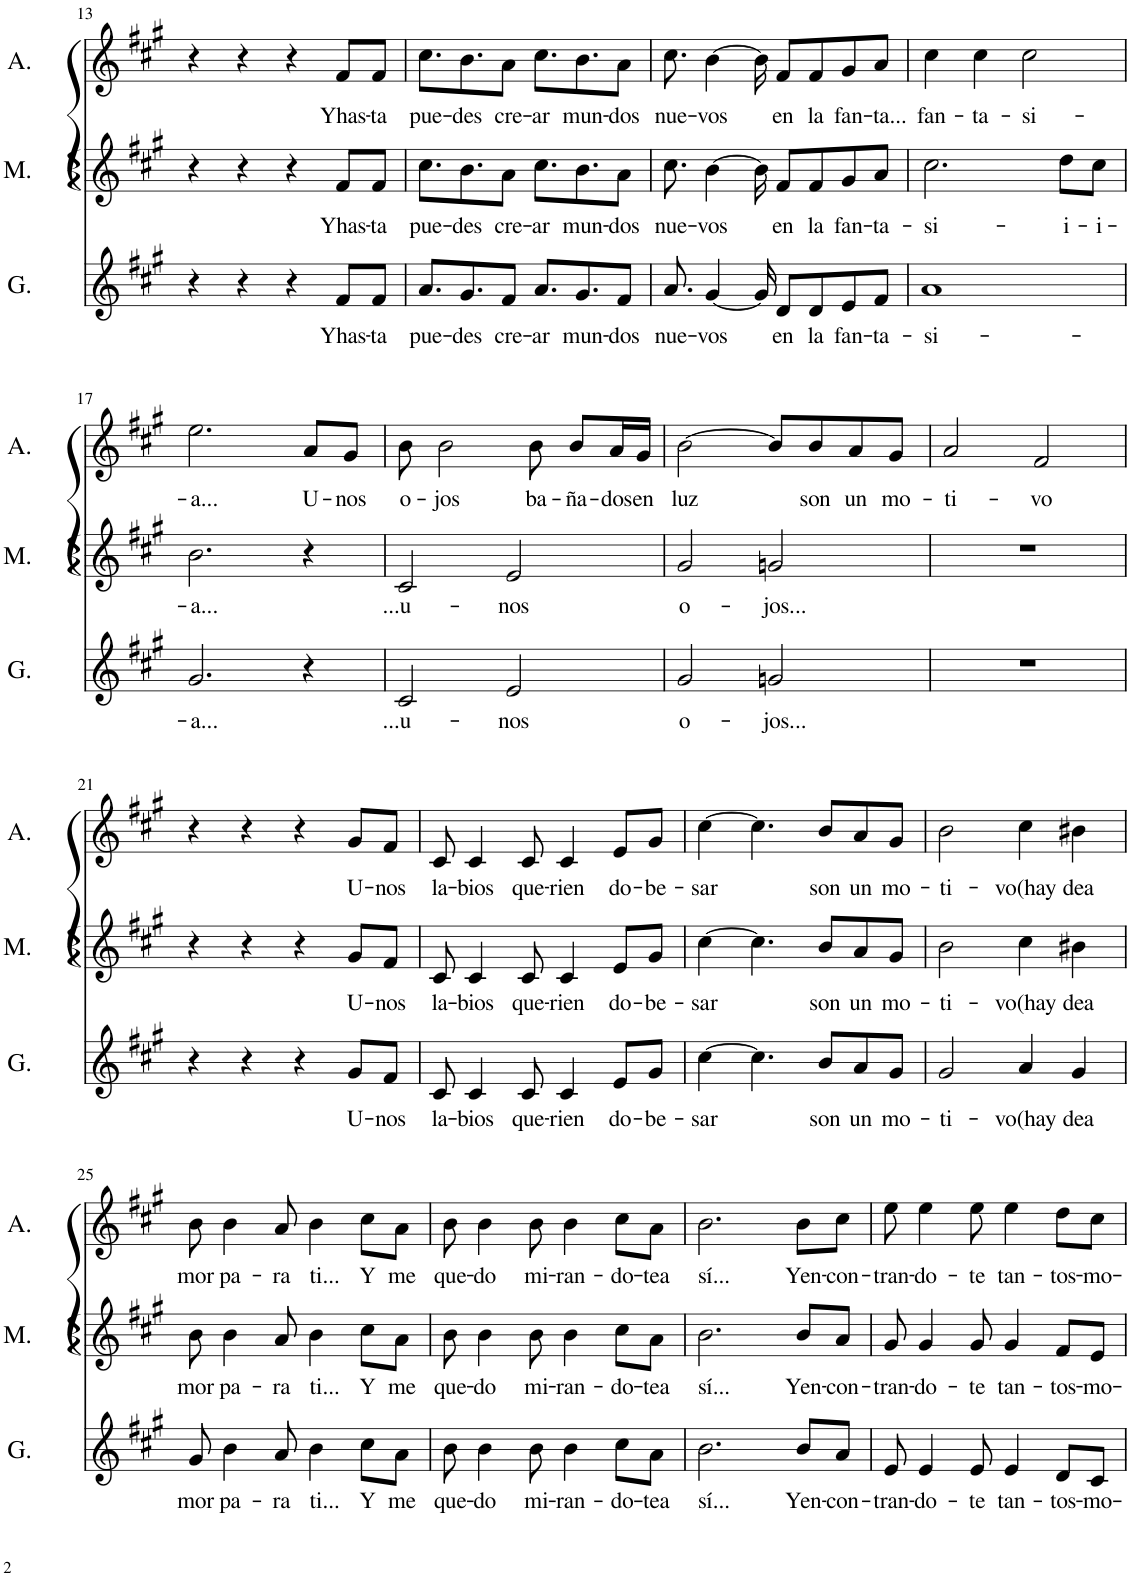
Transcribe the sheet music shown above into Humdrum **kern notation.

**kern	**text	**kern	**text	**kern	**text
*part3	*part3	*part2	*part2	*part1	*part1
*staff3	*staff3	*staff2	*staff2	*staff1	*staff1
*I"Graves.	*	*I"Medios	*	*I"Agudos	*
*I'G.	*	*I'M.	*	*I'A.	*
!!LO:PB:g=z
*clefG2	*	*clefG2	*	*clefG2	*
*k[f#c#g#]	*	*k[f#c#g#]	*	*k[f#c#g#]	*
*M4/4	*	*M4/4	*	*M4/4	*
=13	=13	=13	=13	=13	=13
4r	.	4r	.	4r	.
4r	.	4r	.	4r	.
4r	.	4r	.	4r	.
!	!LO:LY:b	!	!LO:LY:b	!	!LO:LY:b
8f#/L	Yhas-	8f#/L	Yhas-	8f#/L	Yhas-
!	!LO:LY:b	!	!LO:LY:b	!	!LO:LY:b
8f#/J	-ta	8f#/J	-ta	8f#/J	-ta
=14	=14	=14	=14	=14	=14
!	!LO:LY:b	!	!LO:LY:b	!	!LO:LY:b
8.a/L	pue-	8.cc#\L	pue-	8.cc#\L	pue-
!	!LO:LY:b	!	!LO:LY:b	!	!LO:LY:b
8.g#/	-des	8.b\	-des	8.b\	-des
!	!LO:LY:b	!	!LO:LY:b	!	!LO:LY:b
8f#/J	cre-	8a\J	cre-	8a\J	cre-
!	!LO:LY:b	!	!LO:LY:b	!	!LO:LY:b
8.a/L	-ar	8.cc#\L	-ar	8.cc#\L	-ar
!	!LO:LY:b	!	!LO:LY:b	!	!LO:LY:b
8.g#/	mun-	8.b\	mun-	8.b\	mun-
!	!LO:LY:b	!	!LO:LY:b	!	!LO:LY:b
8f#/J	-dos	8a\J	-dos	8a\J	-dos
=15	=15	=15	=15	=15	=15
!	!LO:LY:b	!	!LO:LY:b	!	!LO:LY:b
8.a/	nue-	8.cc#\	nue-	8.cc#\	nue-
!	!LO:LY:b	!	!LO:LY:b	!	!LO:LY:b
[4g#/	-vos	[4b\	-vos	[4b\	-vos
16g#/]	.	16b\]	.	16b\]	.
!	!LO:LY:b	!	!LO:LY:b	!	!LO:LY:b
8d/L	en	8f#/L	en	8f#/L	en
!	!LO:LY:b	!	!LO:LY:b	!	!LO:LY:b
8d/	la	8f#/	la	8f#/	la
!	!LO:LY:b	!	!LO:LY:b	!	!LO:LY:b
8e/	fan-	8g#/	fan-	8g#/	fan-
!	!LO:LY:b	!	!LO:LY:b	!	!LO:LY:b
8f#/J	-ta-	8a/J	-ta-	8a/J	-ta...
=16	=16	=16	=16	=16	=16
!	!LO:LY:b	!	!LO:LY:b	!	!LO:LY:b
1a	-si-	2.cc#\	-si-	4cc#\	fan-
!	!	!	!	!	!LO:LY:b
.	.	.	.	4cc#\	-ta-
!	!	!	!	!	!LO:LY:b
.	.	.	.	2cc#\	si-
!	!	!	!LO:LY:b	!	!
.	.	8dd\L	-i-	.	.
!	!	!	!LO:LY:b	!	!
.	.	8cc#\J	-i-	.	.
!!LO:LB:g=z
=17	=17	=17	=17	=17	=17
!	!LO:LY:b	!	!LO:LY:b	!	!LO:LY:b
2.g#/	-a...	2.b\	-a...	2.ee\	-a...
!	!	!	!	!	!LO:LY:b
4r	.	4r	.	8a/L	U-
!	!	!	!	!	!LO:LY:b
.	.	.	.	8g#/J	-nos
=18	=18	=18	=18	=18	=18
!	!LO:LY:b	!	!LO:LY:b	!	!LO:LY:b
2c#/	...u-	2c#/	...u-	8b\	o-
!	!	!	!	!	!LO:LY:b
.	.	.	.	2b\	-jos
!	!LO:LY:b	!	!LO:LY:b	!	!
2e/	-nos	2e/	-nos	.	.
!	!	!	!	!	!LO:LY:b
.	.	.	.	8b\	ba-
!	!	!	!	!	!LO:LY:b
.	.	.	.	8b/L	ña-
!	!	!	!	!	!LO:LY:b
.	.	.	.	16a/L	-dos
!	!	!	!	!	!LO:LY:b
.	.	.	.	16g#/JJ	en
=19	=19	=19	=19	=19	=19
!	!LO:LY:b	!	!LO:LY:b	!	!LO:LY:b
2g#/	o-	2g#/	o-	[2b\	luz
!	!LO:LY:b	!	!LO:LY:b	!	!
2gn/	-jos...	2gn/	-jos...	8b/L]	.
!	!	!	!	!	!LO:LY:b
.	.	.	.	8b/	son
!	!	!	!	!	!LO:LY:b
.	.	.	.	8a/	un
!	!	!	!	!	!LO:LY:b
.	.	.	.	8g#/J	mo-
=20	=20	=20	=20	=20	=20
!	!	!	!	!	!LO:LY:b
1r	.	1r	.	2a/	-ti-
!	!	!	!	!	!LO:LY:b
.	.	.	.	2f#/	-vo
!!LO:LB:g=z
=21	=21	=21	=21	=21	=21
4r	.	4r	.	4r	.
4r	.	4r	.	4r	.
4r	.	4r	.	4r	.
!	!LO:LY:b	!	!LO:LY:b	!	!LO:LY:b
8g#/L	U-	8g#/L	U-	8g#/L	U-
!	!LO:LY:b	!	!LO:LY:b	!	!LO:LY:b
8f#/J	-nos	8f#/J	-nos	8f#/J	-nos
=22	=22	=22	=22	=22	=22
!	!LO:LY:b	!	!LO:LY:b	!	!LO:LY:b
8c#/	la-	8c#/	la-	8c#/	la-
!	!LO:LY:b	!	!LO:LY:b	!	!LO:LY:b
4c#/	-bios	4c#/	-bios	4c#/	-bios
!	!LO:LY:b	!	!LO:LY:b	!	!LO:LY:b
8c#/	que-	8c#/	que-	8c#/	que-
!	!LO:LY:b	!	!LO:LY:b	!	!LO:LY:b
4c#/	-rien	4c#/	-rien	4c#/	-rien
!	!LO:LY:b	!	!LO:LY:b	!	!LO:LY:b
8e/L	do-	8e/L	do-	8e/L	do-
!	!LO:LY:b	!	!LO:LY:b	!	!LO:LY:b
8g#/J	-be-	8g#/J	-be-	8g#/J	-be-
=23	=23	=23	=23	=23	=23
!	!LO:LY:b	!	!LO:LY:b	!	!LO:LY:b
[4cc#\	-sar	[4cc#\	-sar	[4cc#\	-sar
4.cc#\]	.	4.cc#\]	.	4.cc#\]	.
!	!LO:LY:b	!	!LO:LY:b	!	!LO:LY:b
8b/L	son	8b/L	son	8b/L	son
!	!LO:LY:b	!	!LO:LY:b	!	!LO:LY:b
8a/	un	8a/	un	8a/	un
!	!LO:LY:b	!	!LO:LY:b	!	!LO:LY:b
8g#/J	mo-	8g#/J	mo-	8g#/J	mo-
=24	=24	=24	=24	=24	=24
!	!LO:LY:b	!	!LO:LY:b	!	!LO:LY:b
2g#/	-ti-	2b\	-ti-	2b\	-ti-
!	!LO:LY:b	!	!LO:LY:b	!	!LO:LY:b
4a/	-vo(hay	4cc#\	-vo(hay	4cc#\	-vo(hay
!	!LO:LY:b	!	!LO:LY:b	!	!LO:LY:b
4g#/	dea	4b#X\	dea	4b#X\	dea
!!LO:LB:g=z
=25	=25	=25	=25	=25	=25
!	!LO:LY:b	!	!LO:LY:b	!	!LO:LY:b
8g#/	mor	8b\	mor	8b\	mor
!	!LO:LY:b	!	!LO:LY:b	!	!LO:LY:b
4b\	pa-	4b\	pa-	4b\	pa-
!	!LO:LY:b	!	!LO:LY:b	!	!LO:LY:b
8a/	-ra	8a/	-ra	8a/	-ra
!	!LO:LY:b	!	!LO:LY:b	!	!LO:LY:b
4b\	ti...	4b\	ti...	4b\	ti...
!	!LO:LY:b	!	!LO:LY:b	!	!LO:LY:b
8cc#\L	Y	8cc#\L	Y	8cc#\L	Y
!	!LO:LY:b	!	!LO:LY:b	!	!LO:LY:b
8a\J	me	8a\J	me	8a\J	me
=26	=26	=26	=26	=26	=26
!	!LO:LY:b	!	!LO:LY:b	!	!LO:LY:b
8b\	que-	8b\	que-	8b\	que-
!	!LO:LY:b	!	!LO:LY:b	!	!LO:LY:b
4b\	-do	4b\	-do	4b\	-do
!	!LO:LY:b	!	!LO:LY:b	!	!LO:LY:b
8b\	mi-	8b\	mi-	8b\	mi-
!	!LO:LY:b	!	!LO:LY:b	!	!LO:LY:b
4b\	-ran-	4b\	-ran-	4b\	-ran-
!	!LO:LY:b	!	!LO:LY:b	!	!LO:LY:b
8cc#\L	-do-	8cc#\L	-do-	8cc#\L	-do-
!	!LO:LY:b	!	!LO:LY:b	!	!LO:LY:b
8a\J	-tea	8a\J	-tea	8a\J	-tea
=27	=27	=27	=27	=27	=27
!	!LO:LY:b	!	!LO:LY:b	!	!LO:LY:b
2.b\	sí...	2.b\	sí...	2.b\	sí...
!	!LO:LY:b	!	!LO:LY:b	!	!LO:LY:b
8b/L	Yen-	8b/L	Yen-	8b\L	Yen-
!	!LO:LY:b	!	!LO:LY:b	!	!LO:LY:b
8a/J	-con-	8a/J	-con-	8cc#\J	-con-
=28	=28	=28	=28	=28	=28
!	!LO:LY:b	!	!LO:LY:b	!	!LO:LY:b
8e/	-tran-	8g#/	-tran-	8ee\	-tran-
!	!LO:LY:b	!	!LO:LY:b	!	!LO:LY:b
4e/	-do-	4g#/	-do-	4ee\	-do-
!	!LO:LY:b	!	!LO:LY:b	!	!LO:LY:b
8e/	-te	8g#/	-te	8ee\	-te
!	!LO:LY:b	!	!LO:LY:b	!	!LO:LY:b
4e/	tan-	4g#/	tan-	4ee\	tan-
!	!LO:LY:b	!	!LO:LY:b	!	!LO:LY:b
8d/L	-tos-	8f#/L	-tos-	8dd\L	-tos-
!	!LO:LY:b	!	!LO:LY:b	!	!LO:LY:b
8c#/J	-mo-	8e/J	-mo-	8cc#\J	-mo-
=	=	=	=	=	=
*-	*-	*-	*-	*-	*-
